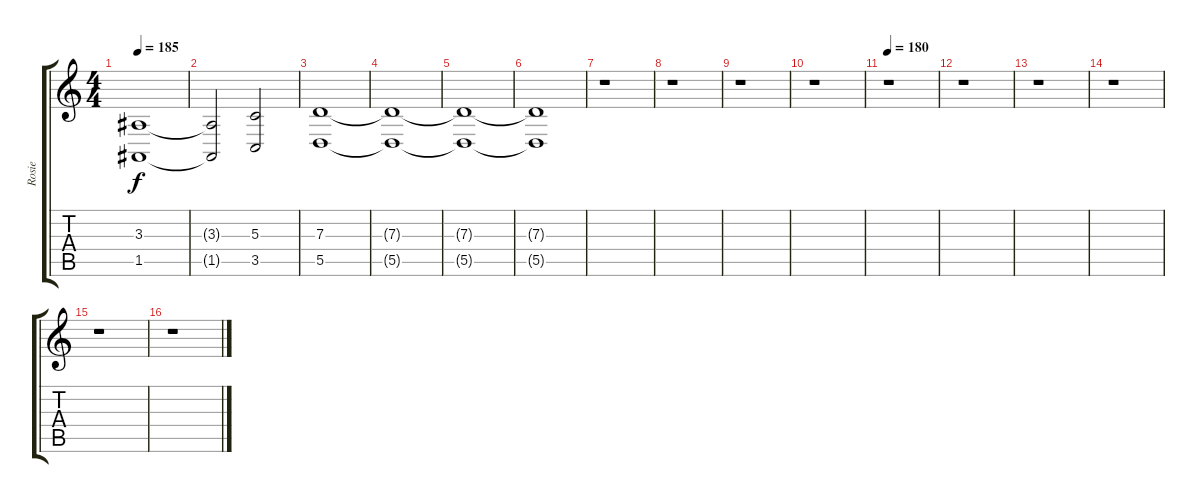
\track ("Rosie" "Rosie") {instrument pad4choir}
\staff {score tabs}
\tuning (E4 B3 G3 D3 A2 D2) {hide}
\ts (4 4)
\tempo 185
\clef g2
\ks c
(3.3{t} 1.5{t}).1{dy f} |
(3.3{t} 1.5{t}).2 (5.3 3.5).2 |
(7.3 5.5).1 |
(7.3{t} 5.5{t}).1 |
(7.3{t} 5.5{t}).1 |
(7.3{t} 5.5{t}).1 |
r.1 |
r.1 |
r.1 |
r.1 |
\tempo 180
r.1 |
r.1 |
r.1 |
r.1 |
r.1 |
r.1
